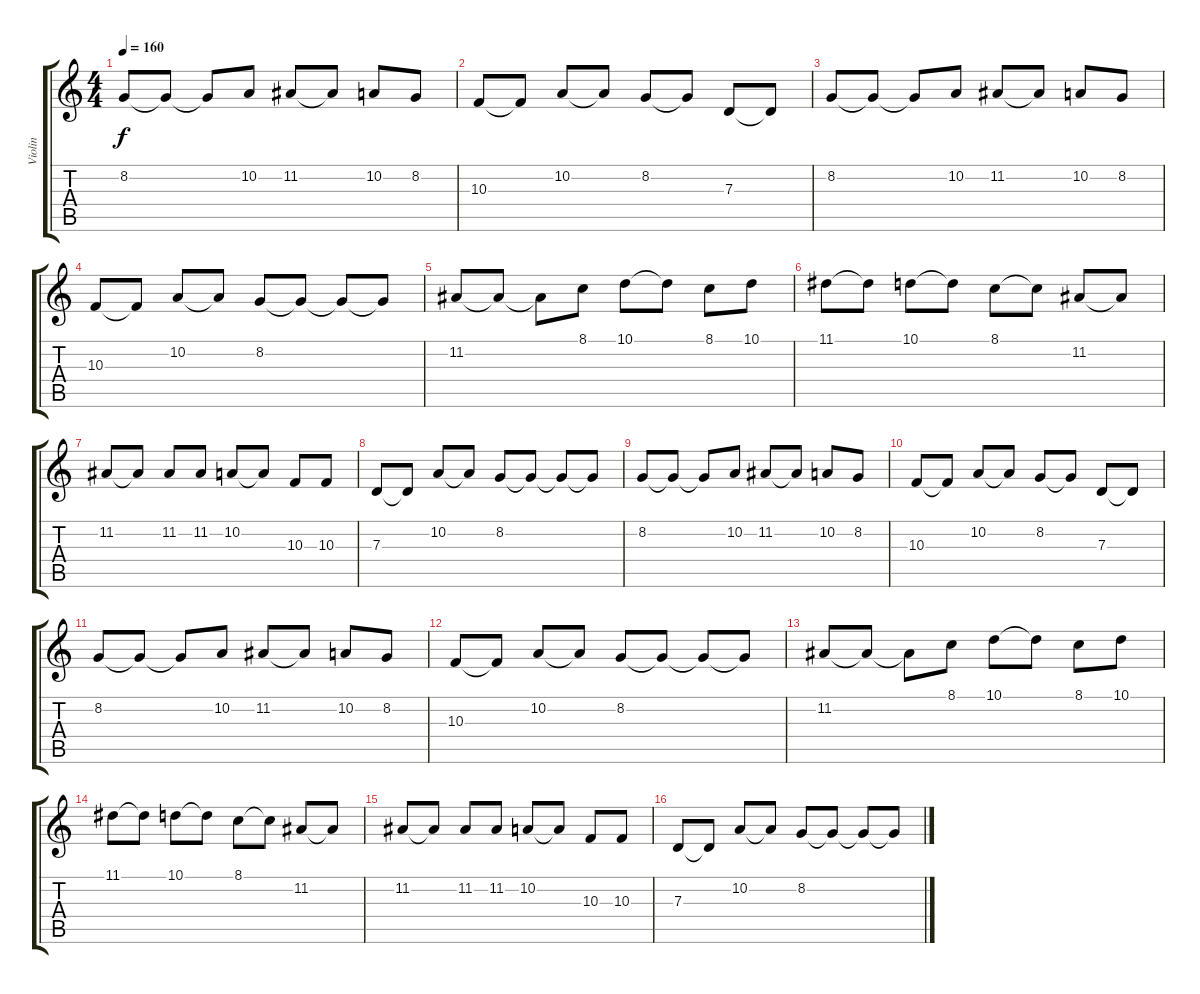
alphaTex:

\track ("Violin" "Violin") {instrument violin}
\staff {score tabs}
\tuning (E4 B3 G3 D3 A2 E2) {hide}
\ts (4 4)
\tempo 160
\clef g2
\ks c
8.2.8{dy f} 8.2{t}.8 8.2{t}.8 10.2.8 11.2.8 11.2{t}.8 10.2.8 8.2.8 |
10.3.8 10.3{t}.8 10.2.8 10.2{t}.8 8.2.8 8.2{t}.8 7.3.8 7.3{t}.8 |
8.2.8 8.2{t}.8 8.2{t}.8 10.2.8 11.2.8 11.2{t}.8 10.2.8 8.2.8 |
10.3.8 10.3{t}.8 10.2.8 10.2{t}.8 8.2.8 8.2{t}.8 8.2{t}.8 8.2{t}.8 |
11.2.8 11.2{t}.8 11.2{t}.8 8.1.8 10.1.8 10.1{t}.8 8.1.8 10.1.8 |
11.1.8 11.1{t}.8 10.1.8 10.1{t}.8 8.1.8 8.1{t}.8 11.2.8 11.2{t}.8 |
11.2.8 11.2{t}.8 11.2.8 11.2.8 10.2.8 10.2{t}.8 10.3.8 10.3.8 |
7.3.8 7.3{t}.8 10.2.8 10.2{t}.8 8.2.8 8.2{t}.8 8.2{t}.8 8.2{t}.8 |
8.2.8 8.2{t}.8 8.2{t}.8 10.2.8 11.2.8 11.2{t}.8 10.2.8 8.2.8 |
10.3.8 10.3{t}.8 10.2.8 10.2{t}.8 8.2.8 8.2{t}.8 7.3.8 7.3{t}.8 |
8.2.8 8.2{t}.8 8.2{t}.8 10.2.8 11.2.8 11.2{t}.8 10.2.8 8.2.8 |
10.3.8 10.3{t}.8 10.2.8 10.2{t}.8 8.2.8 8.2{t}.8 8.2{t}.8 8.2{t}.8 |
11.2.8 11.2{t}.8 11.2{t}.8 8.1.8 10.1.8 10.1{t}.8 8.1.8 10.1.8 |
11.1.8 11.1{t}.8 10.1.8 10.1{t}.8 8.1.8 8.1{t}.8 11.2.8 11.2{t}.8 |
11.2.8 11.2{t}.8 11.2.8 11.2.8 10.2.8 10.2{t}.8 10.3.8 10.3.8 |
7.3.8 7.3{t}.8 10.2.8 10.2{t}.8 8.2.8 8.2{t}.8 8.2{t}.8 8.2{t}.8
